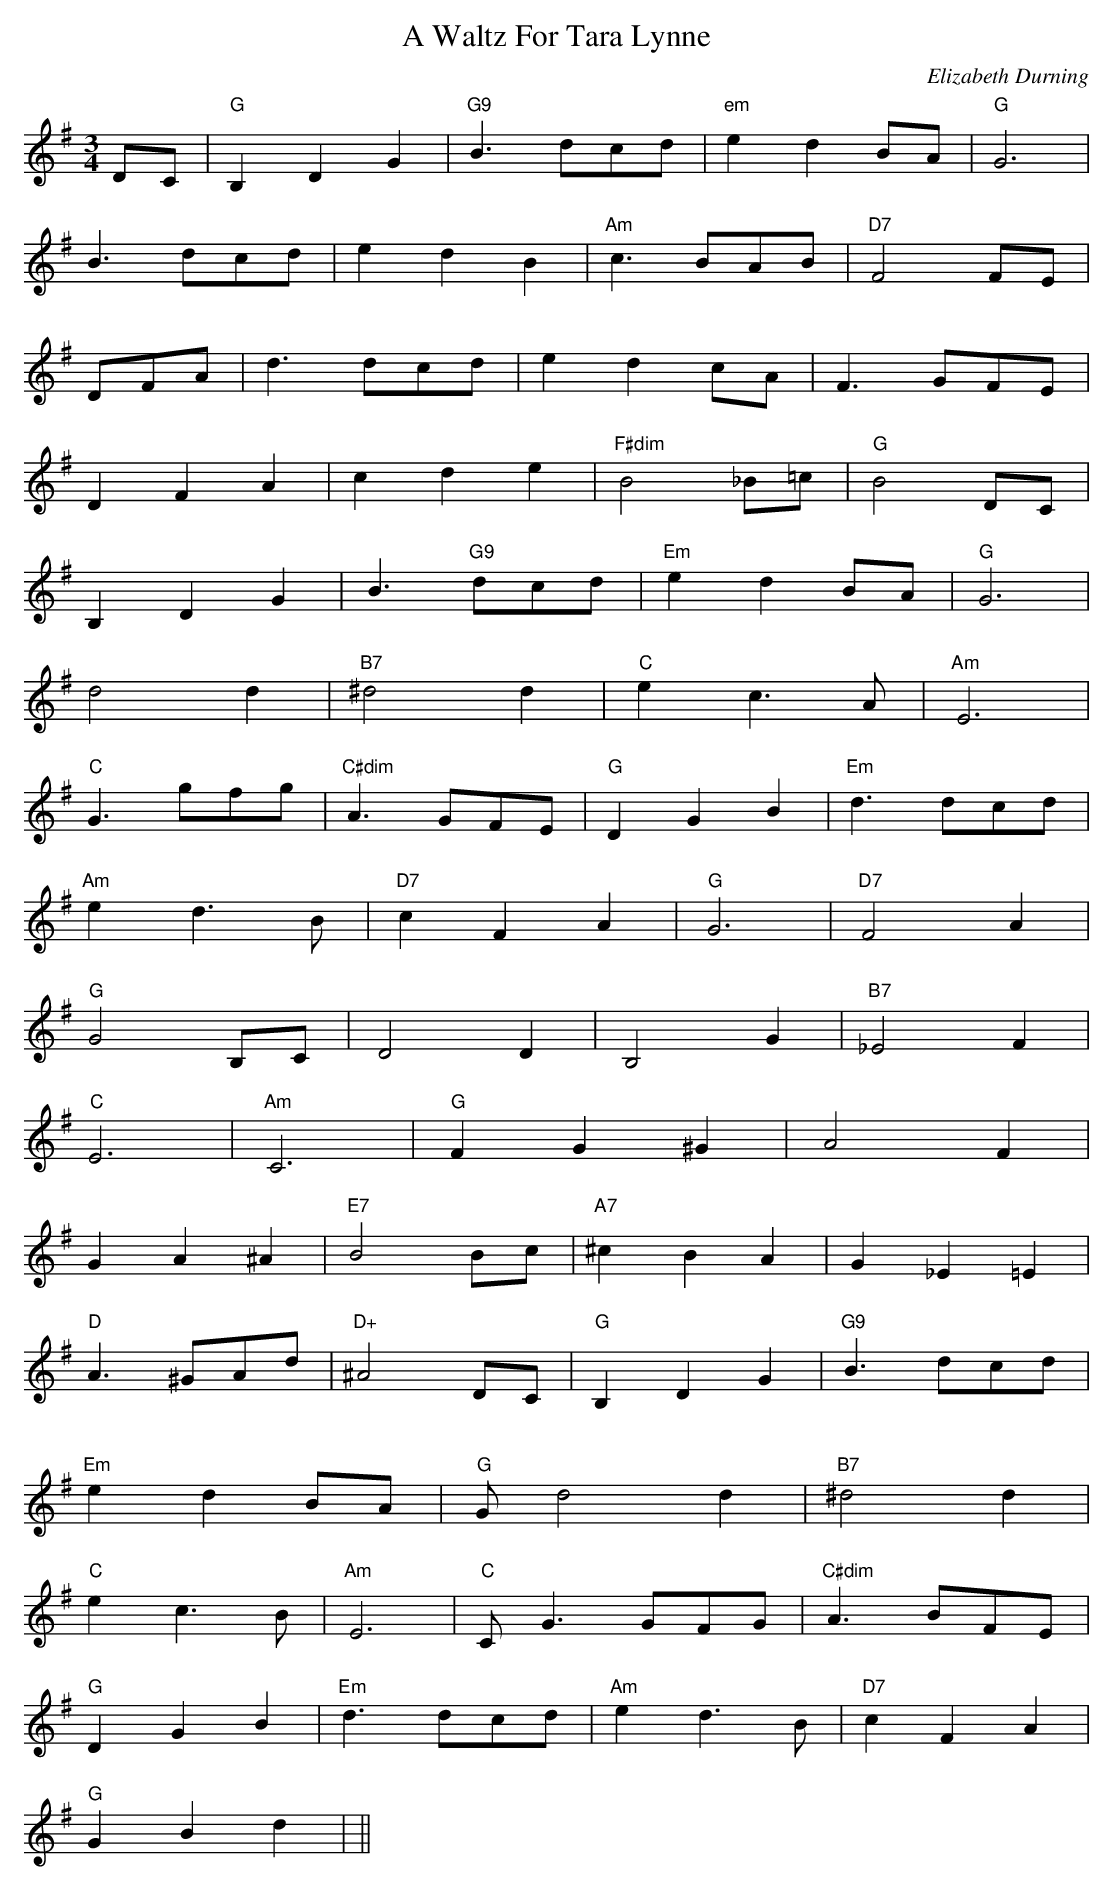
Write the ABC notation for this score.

X:1
T:A Waltz For Tara Lynne
M:3/4
L:1/8
C:Elizabeth Durning
K:G
DC|"G"B,2D2G2|"G9"B3 dcd|"em"e2d2BA|"G"G6|!
B3dcd|e2d2B2|"Am"c3BAB|"D7"F4FE|!
DFA|d3dcd|e2d2cA|F3GFE|!
D2F2A2|c2d2e2|"F#dim"B4_B=c|"G"B4DC|!
B,2D2G2|B3"G9"dcd|"Em"e2d2BA|"G"G6|!
d4d2|"B7"^d4d2|"C"e2c3A|"Am"E6|!
"C"G3gfg|"C#dim"A3GFE|"G"D2G2B2|"Em"d3dcd|!
"Am"e2d3B|"D7"c2F2A2|"G"G6|"D7"F4A2|!
"G"G4B,C|D4D2|B,4G2|"B7"_E4F2|!
"C"E6|"Am"C6|"G"F2G2^G2|A4F2|!
G2A2^A2|"E7"B4Bc|"A7"^c2B2A2|G2_E2=E2|!
"D"A3^GAd|"D+"^A4DC|"G"B,2D2G2|"G9"B3dcd|!
"Em"e2d2BA|"G"G^|d4d2|"B7"^d4d2|!
"C"e2c3B|"Am"E6|"C"CG3GFG|"C#dim"A3BFE|!
"G"D2G2B2|"Em"d3dcd|"Am"e2d3B|"D7"c2F2A2|!
"G"G2B2d2|+g4B4+||
